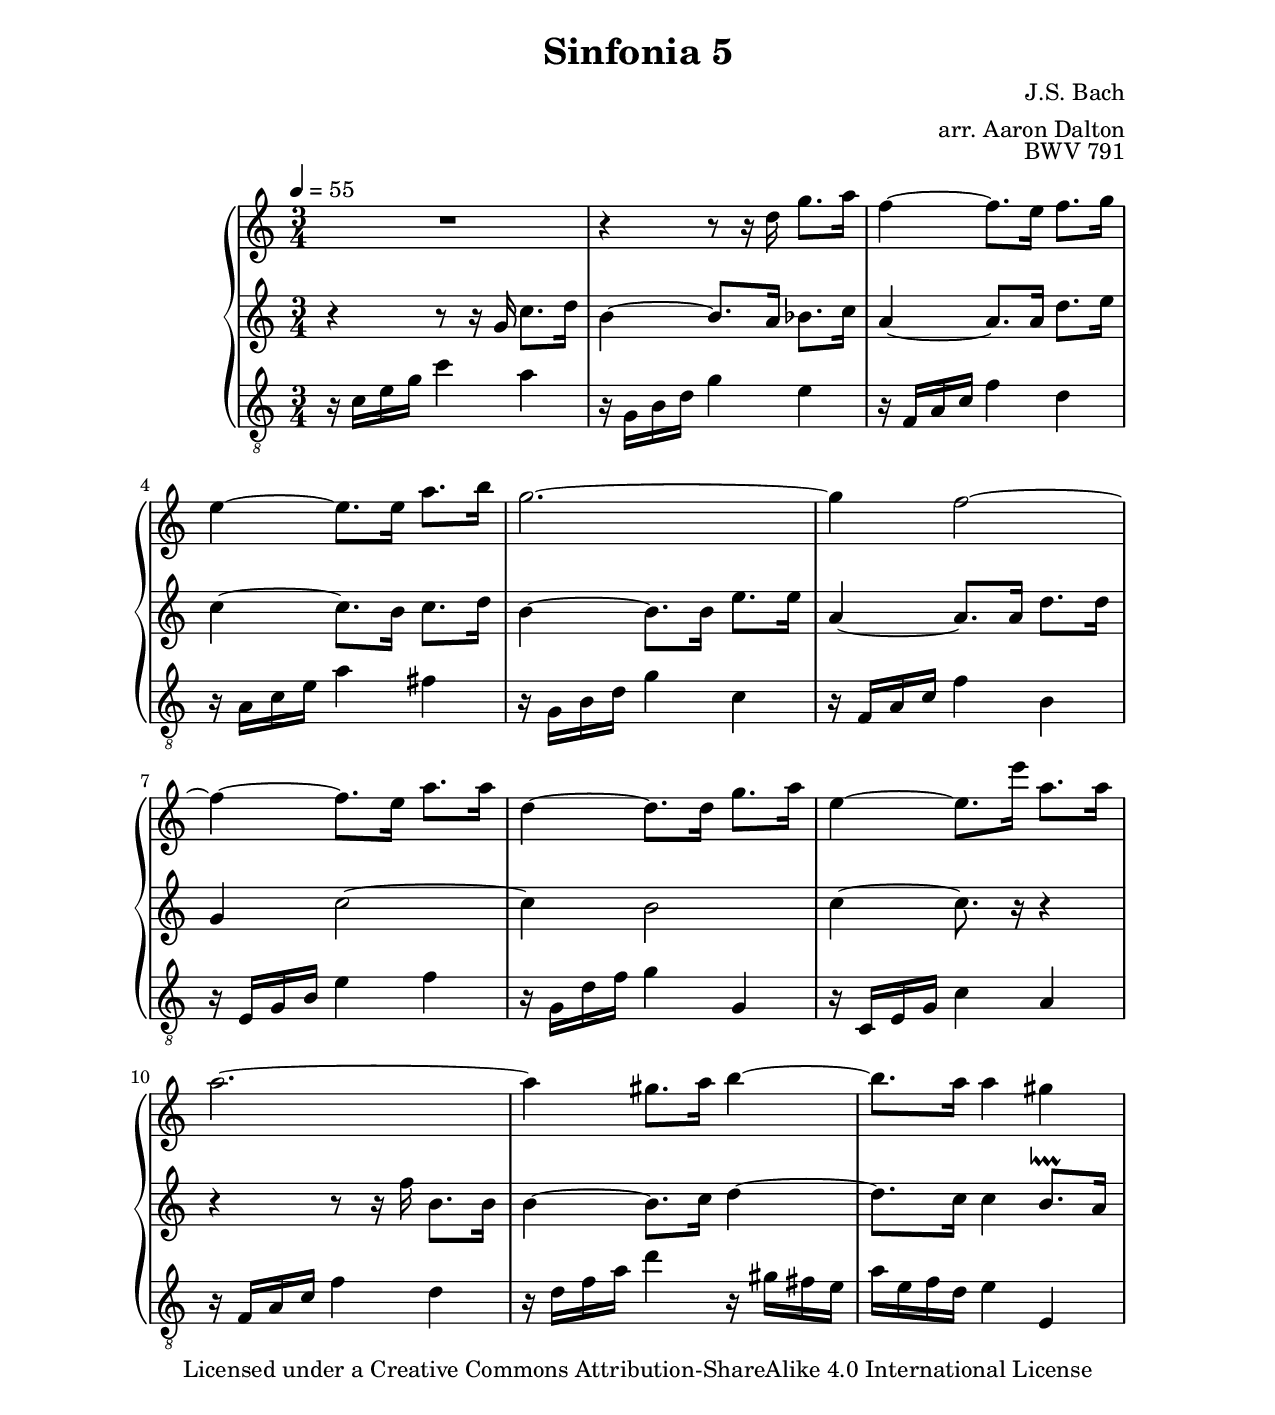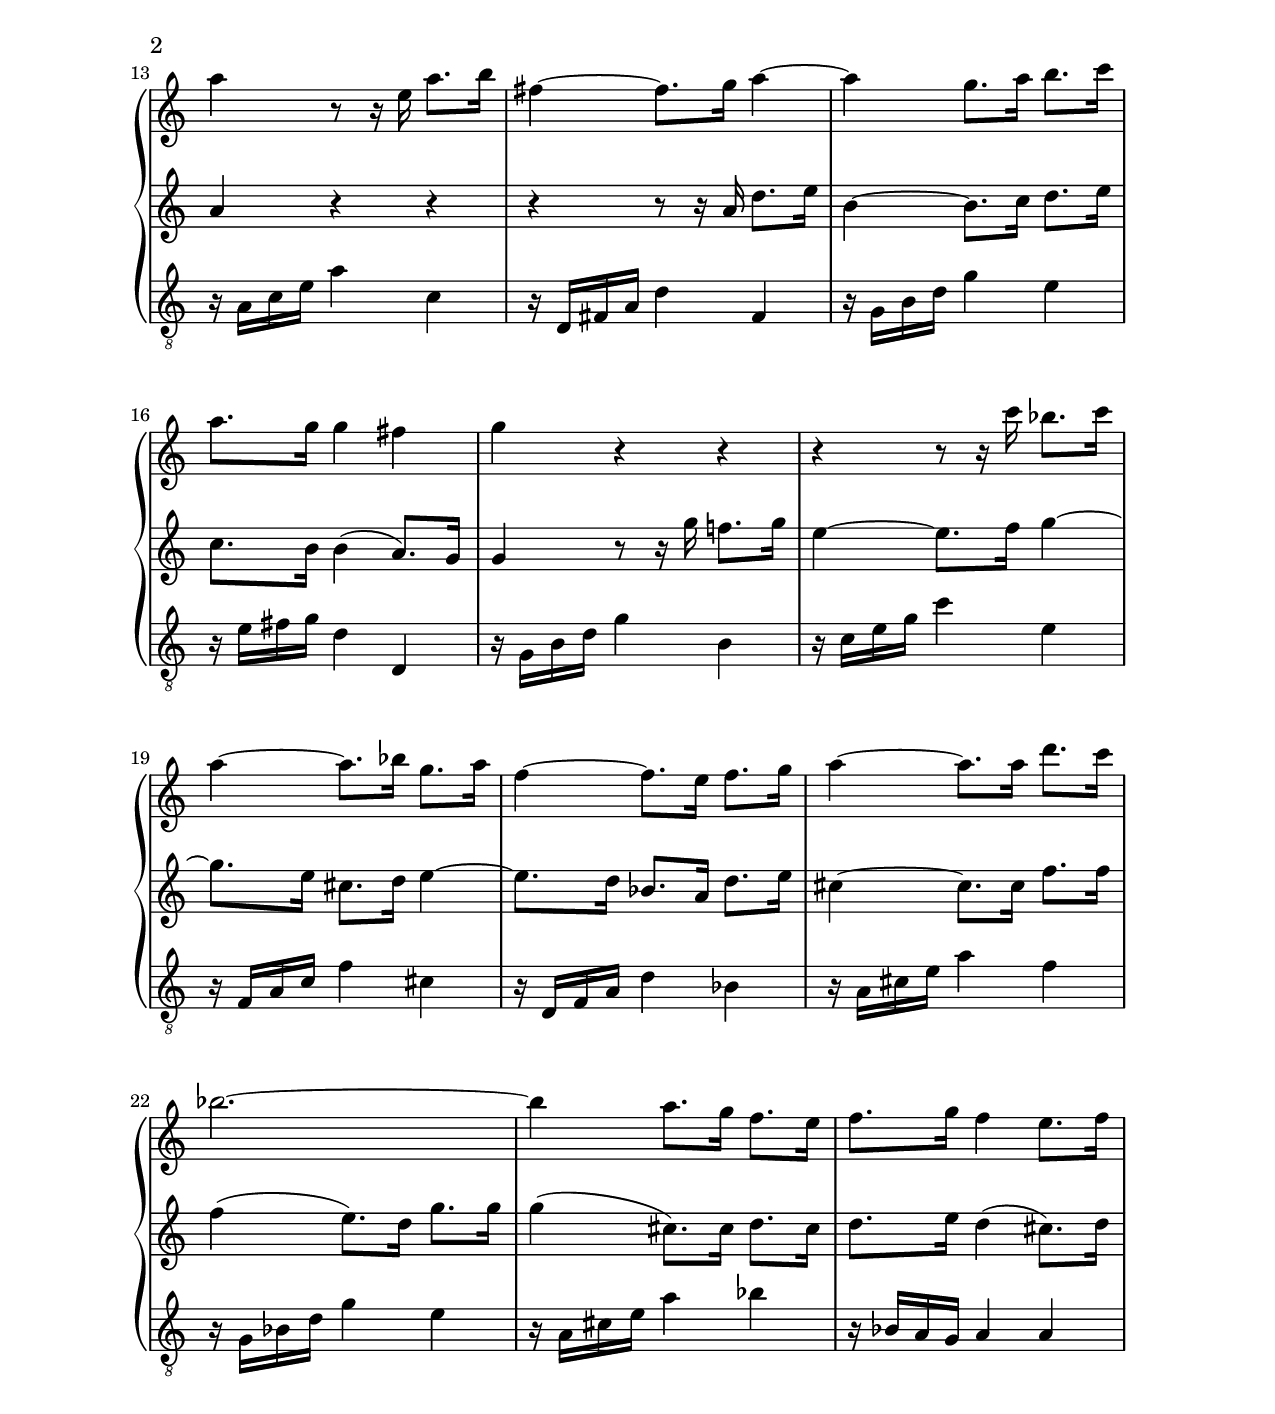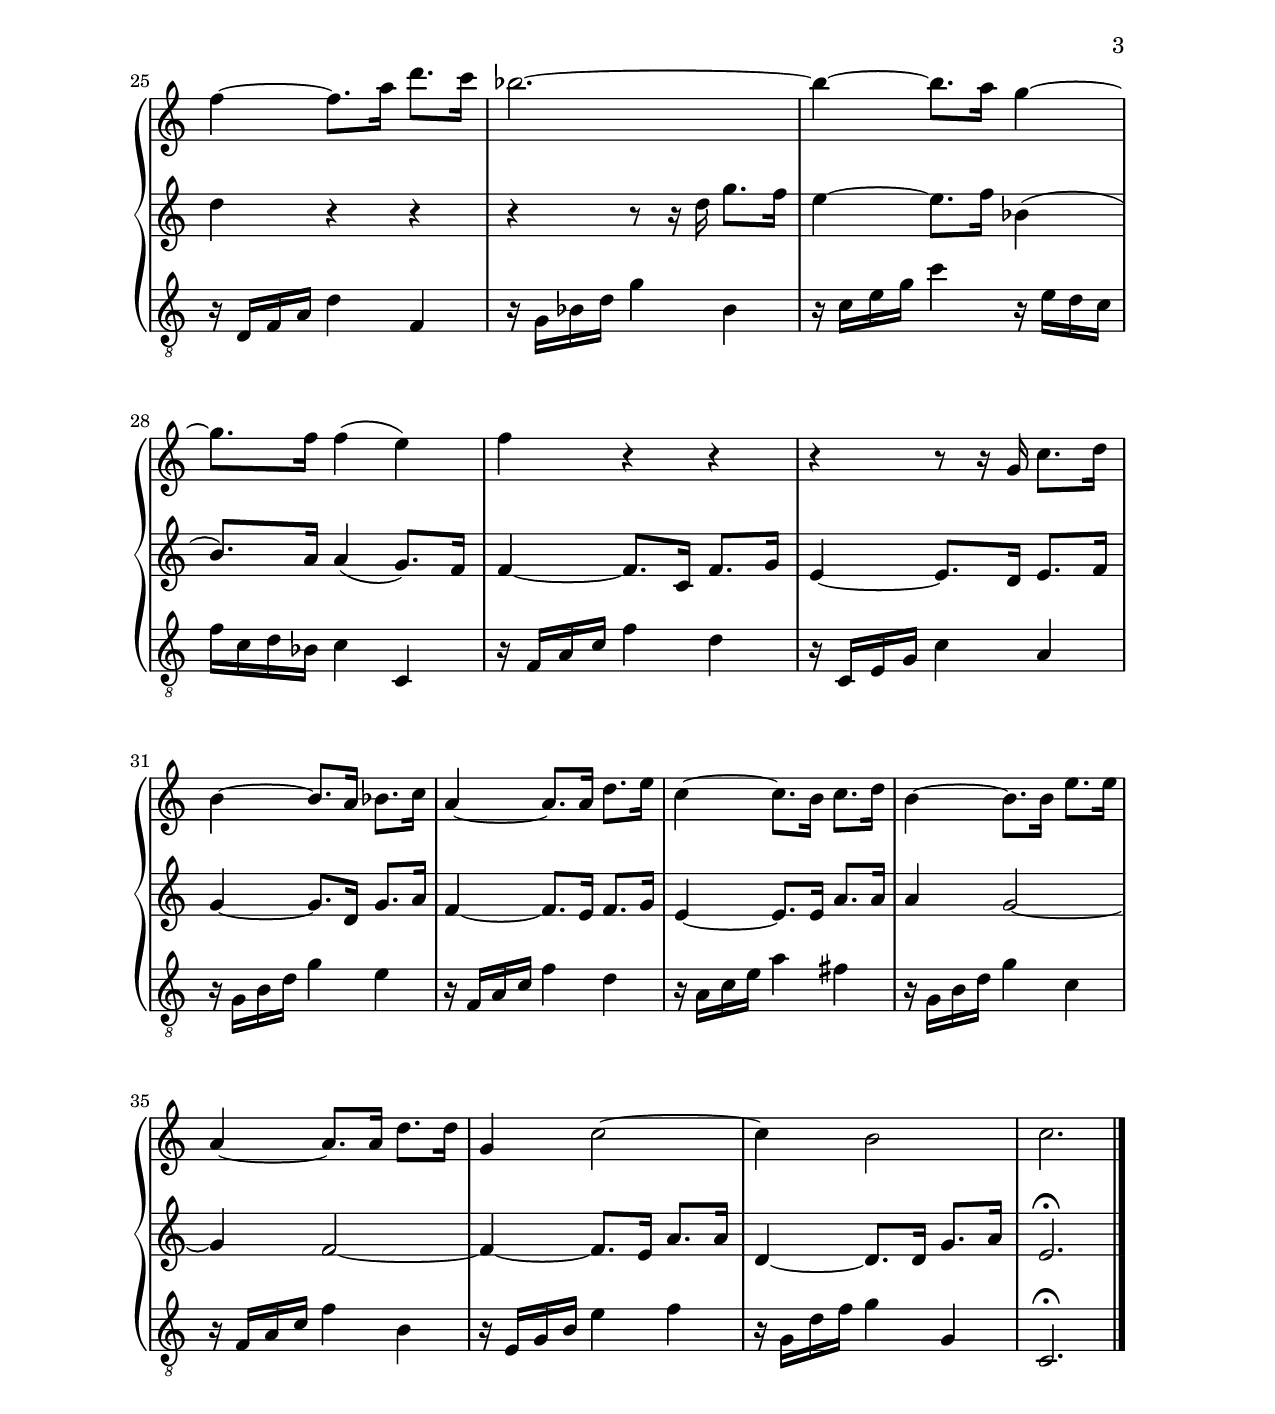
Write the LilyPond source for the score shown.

\version "2.18.2"

oneNotes = \transpose ees c \relative c'' {
    \time 3/4
    \key ees \major
    \tempo 4 = 55
  % bars 1-4
  R2. |
  r4 r8 r16 f16 bes8. c16 |
  aes4 ~ aes8. g16 aes8. bes16 |
  g4 ~ g8. g16 c8. d16 |
  
  % bars 5-9
  bes2. ~  |
  bes4 aes2 ~ |
  aes4 ~ aes8. g16 c8. c16 |
  f,4 ~ f8. f16 bes8. c16 |
  g4 ~ g8. g'16 c,8. c16 |

  % bars 10-13
  c2. ~ |
  c4 b8. c16 d4 ~ |
  d8. c16 c4 b  |
  c4 r8 r16 g16 c8. d16 |

  % bars 14-17
  a4 ~ a8. bes16 c4 ~ |
  c bes8. c16 d8. ees16  |
  c8. bes16 bes4 a |
  bes4 r r |

  % bars 18-21
  r r8 r16 ees des8. ees16 |
  c4 ~ c8. des16 bes8. c16 |
  aes4 ~ aes8. g16 aes8. bes16 |
  c4 ~ c8. c16 f8. ees16 |

  % bars 22-25
  des2. ~  |
  des4 c8. bes16 aes8. g16 |
  aes8. bes16 aes4 g8. aes16 |
  aes4 ~ aes8. c16 f8. ees16 |

  % bars 26-29
  des2. ~ |
  des4 ~ des8. c16 bes4 ~ |
  bes8. aes16 aes4 ( g) |
  aes r r |

  % bars 30-33
  r r8 r16 bes,16 ees8. f16 |
  d4 ~ d8. c16 des8. ees16 |
  c4 ~ c8. c16 f8. g16 |
  ees4 ~ ees8. d16 ees8. f16 |

  % bars 34-38
  d4 ~ d8. d16 g8. g16 |
  c,4 ~ c8. c16 f8. f16 |
  bes,4 ees2 ~ |
  ees4 d2  |
  ees2. \bar "|."
}

twoNotes = \transpose ees c \relative c'' {
    \time 3/4
    \key ees \major
    \tempo 4 = 55
    \clef "treble"
  % bars 1-4
  r4 r8 r16 bes ees8. f16 |
  d4 ~ d8. c16 des8. ees16  |
  c4 ~ c8. c16 f8. g16 |
  ees 4 ~ ees8. d16 ees8. f16 |

  % bars 5-9
  d4 ~ d8. d16 g8. g16 |
  c,4 ~ c8. c16 f8. f16  |
  bes,4 ees2 ~ |
  ees4 d2 |
  ees4 ~ ees8. r16 r4 |

  % bars 10-13
  r r8 r16 aes d,8. d16 |
  d4 ~ d8. ees16 f4 ~ |
  f8. ees16 ees4 d8.\lineprall c16 |
  c4 r r |

  % bars 14-17
  r r8 r16 c16 f8. g16 |
  d4 ~ d8. ees16 f8. g16 |
  ees8. d16 d4 ( c8.) bes16 |
  bes4 r8 r16 bes'16 aes!8. bes16 |

  % bars 18-21
  g4 ~ g8. aes16 bes4 ~ |
  bes8. g16 e8. f16 g4 ~ |
  g8. f16 des8. c16 f8. g16 |
  e4 ~ e8. e16 aes8. aes16 |

  % bars 22-25
  aes4 ( g8.) f16 bes8. bes16 |
  bes4 ( e,8.) e16 f8. e16 |
  f8. g16 f4 ( e8.) f16 |
  f4 r r |

  % bars 26-29
  r r8 r16 f bes8. aes16 |
  g4 ~ g8. aes16 des,4 ( |
   d8.) c16 c4 ( bes8.) aes16 |
  aes4 ~ aes8. ees16 aes8. bes16 |

  % bars 30-33
  g4 ~ g8. f16 g8. aes16  |
  bes4 ~ bes8. f16 bes8. c16  |
  aes4 ~ aes8. g16 aes8. bes16 |
  g4 ~ g8. g16 c8. c16 |
  
  % bars 34-38 
  c4 bes2 ~ |
  bes4 aes2 ~ |
  aes4 ~ aes8. g16 c8. c16 |
  f,4 ~ f8. f16 bes8. c16 |
  g2.\fermata \bar "|."
}

threeNotes = \transpose ees c \relative c' {
    \time 3/4
    \key ees \major
    \tempo 4 = 55
    \clef "treble_8"
  % bars 1-4
  r16 ees g bes ees4 c |
  r16 bes, d f bes4 g |
  r16 aes, c ees aes4 f |
  r16 c ees g c4 a |
  
  % bars 5-9
  r16 bes, d f bes4 ees, |
  r16 aes, c ees aes4 d, |
  r16 g, bes d g4 aes |
  r16 bes, f' aes bes4 bes, |
  r16 ees, g bes ees4 c |

  % bars 10-13
  r16 aes c ees aes4 f |
  r16 f aes c f4 r16 b, a g |
  c g aes f g4 g, |
  r16 c ees g c4 ees, |

  % bars 14-17
  r16 f, a c f4 a, |
  r16 bes d f bes4 g |
  r16 g a bes f4 f, |
  r16 bes d f bes4 d, |

  % bars 18-21
  r16 ees g bes ees4 g, |
  r16 aes, c ees aes4 e |
  r16 f, aes c f4 des |
  r16 c e g c4 aes |

  % bars 22-25
  r16 bes, des f bes4 g |
  r16 c, e g c4 des |
  r16 des, c bes c4 c |
  r16 f, aes c f4 aes, |

  % bars 26-29
  r16 bes des f bes4 des, |
  r16 ees g bes ees4 r16 g, f ees |
  aes ees f des ees4 ees, |
  r16 aes c ees aes4 f |

  % bars 30-33
  r16 ees, g bes ees4 c |
  r16 bes d f bes4 g |
  r16 aes, c ees aes4 f |
  r16 c ees g c4 a |
  
  % bars 34-38
  r16 bes, d f bes4 ees, |
  r16 aes, c ees aes4 d, |
  r16 g, bes d g4 aes |
  r16 bes, f' aes bes4 bes, |
  ees,2.\fermata \bar "|."
  }


\paper {
  #(set-paper-size "letter")
  top-margin = 1\in
  bottom-margin = 1\in
  left-margin = 1\in
  right-margin = 1\in
}

\header {
    title = "Sinfonia 5"
    opus = "BWV 791"
    composer = "J.S. Bach"
    arranger = "arr. Aaron Dalton"
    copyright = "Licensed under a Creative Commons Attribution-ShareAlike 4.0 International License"
}

\score {
    \new GrandStaff <<
        \new Staff \oneNotes
        \new Staff \twoNotes
        \new Staff \threeNotes
    >>

    \layout {

    }

    \midi {
        \tempo 4 = 55
    }
}